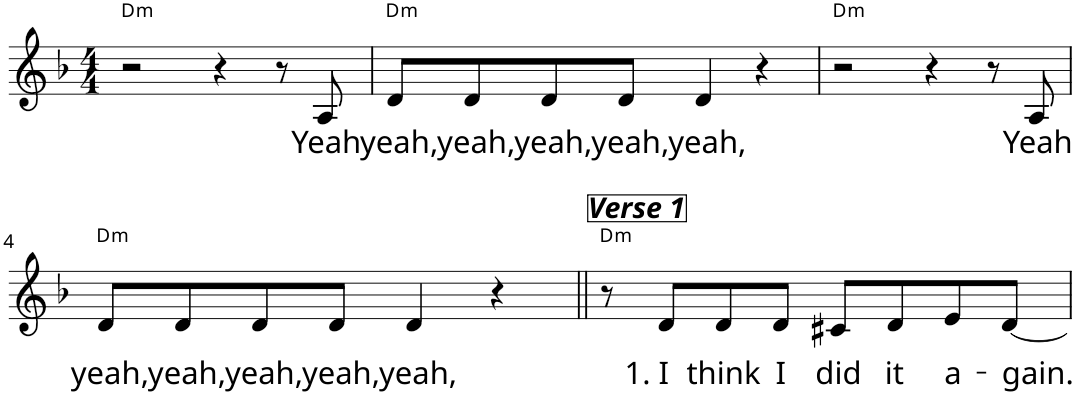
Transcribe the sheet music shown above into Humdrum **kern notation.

**kern	**text	**harte
*part1	*part1	*part1
*staff1	*staff1	*
*I"Piano	*	*
*I'Pno	*	*
*clefG2	*	*
*k[b-]	*	*
*M4/4	*	*
=1	=1	=1
!	!	!LO:H:kt=m
2r	.	D:min
4r	.	.
8r	.	.
!	!LO:LY:b	!
8A/	Yeah	.
=2	=2	=2
!	!LO:LY:b	!LO:H:kt=m
8d/L	yeah,	D:min
!	!LO:LY:b	!
8d/	yeah,	.
!	!LO:LY:b	!
8d/	yeah,	.
!	!LO:LY:b	!
8d/J	yeah,	.
!	!LO:LY:b	!
4d/	yeah,	.
4r	.	.
=3	=3	=3
!	!	!LO:H:kt=m
2r	.	D:min
4r	.	.
8r	.	.
!	!LO:LY:b	!
8A/	Yeah	.
!!LO:LB:g=z
=4	=4	=4
!	!LO:LY:b	!LO:H:kt=m
8d/L	yeah,	D:min
!	!LO:LY:b	!
8d/	yeah,	.
!	!LO:LY:b	!
8d/	yeah,	.
!	!LO:LY:b	!
8d/J	yeah,	.
!	!LO:LY:b	!
4d/	yeah,	.
4r	.	.
=5||	=5||	=5||
!LO:TX:a:Bi:t=Verse 1	!	!LO:H:kt=m
8r	.	D:min
!	!LO:LY:b	!
8d/L	1. I	.
!	!LO:LY:b	!
8d/	think	.
!	!LO:LY:b	!
8d/J	I	.
!	!LO:LY:b	!
8c#X/L	did	.
!	!LO:LY:b	!
8d/	it	.
!	!LO:LY:b	!
8e/	a-	.
!	!LO:LY:b	!
[8d/J	-gain.	.
=	=	=
*-	*-	*-
